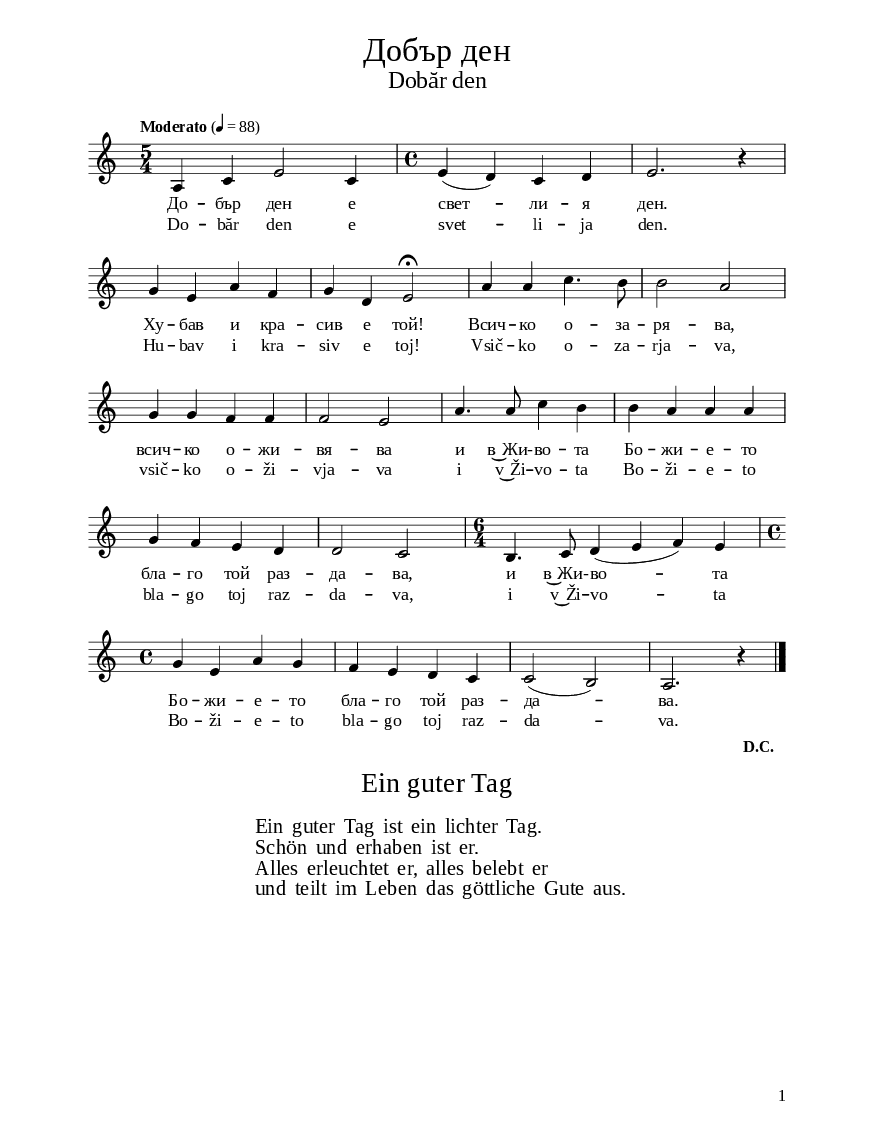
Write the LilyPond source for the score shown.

\version "2.24.2"

% include paper part and global functions
\include "include/globals.ily"

\bookpart {
   \label #'ref095_2
  \tocItem \markup "Добър ден – Dobăr den"
  \include "include/bookpart-paper.ily"
  \score {
    \include "include/score-layout.ily"


    \new Voice \absolute  {
      \clef treble
      \key a \minor
      \time 5/4
      \tempoFunc "Moderato" 4 "88"

      a4 c' e'2 c'4 | \time 4/4  e'4 ( d' ) c'  d'  | e'2. r4 \break |

      g'4 e' a' f' | g'4 d' e'2 \fermata | a'4 a' c''4. b'8 | b'2 a' \break |

      g'4 g' f' f' |  f'2 e' | a'4. a'8 c''4 b' | b'4 a' a' a' \break |

      g'4 f' e' d' | d'2 c' |  \time 6/4  b4. c'8 d'4 ( e' f' ) e' \break |

      \time 4/4  g'4 e' a' g' | f'4 e' d' c' | c'2 ( b ) | a2. r4 \break |

      \bar "|."
    }

    \addlyrics {
      До -- бър
      ден е свет -- ли -- я ден. Ху -- бав и кра --
      сив е той! Всич -- ко о -- за -- ря -- ва, всич
      -- ко о -- жи -- вя -- ва и "в~Жи-" -- во -- та Бо
      -- жи -- е -- то бла -- го той раз -- да -- ва,
      и "в~Жи-" -- во -- та Бо -- жи -- е -- то бла -- го
      той раз -- да -- ва.

    }

     \addlyrics {
      Do -- băr
      den e svet -- li -- ja den. Hu -- bav i kra --
      siv e toj! Vsič -- ko o -- za -- rja -- va, vsič
      -- ko o -- ži -- vja -- va i v~Ži -- vo -- ta Bo
      -- ži -- e -- to bla -- go toj raz -- da -- va,
      i v~Ži -- vo -- ta Bo -- ži -- e -- to bla -- go
      toj raz -- da -- va.
    }


    \header {
      title = \titleFunc "Добър ден" "Dobăr den"
    }

    \midi{}

  } % score

  \markup \dc-one "D.C."
  

  % include foreign translation(s) of the song
  \version "2.24.2"

\markup \fill-line { \fontsize #deTitleFontSize "Ein guter Tag" }
\markup \null
\markup \null
\markup \fontsize #deCoupletFontSize {
  \hspace #16
  \override #`(baseline-skip . ,deCoupletBaselineSkip)

  \column {
    \line { Ein guter Tag ist ein lichter Tag.  }

    \line { Schön und erhaben ist er. }

    \line { Alles erleuchtet er, alles belebt er}

    \line { und teilt im Leben das göttliche Gute aus.}



  }


}


} % bookpart
